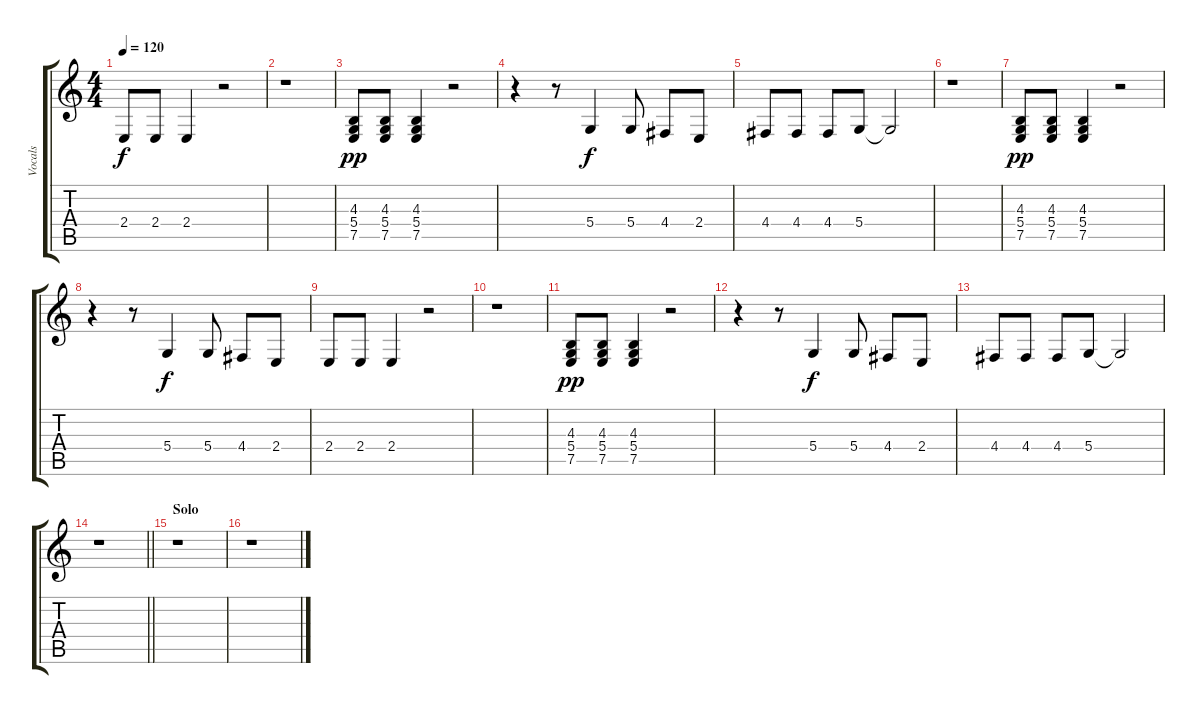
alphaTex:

\track ("Vocals" "Vocals") {instrument synthvoice}
\staff {score tabs}
\tuning (E4 B3 G3 D3 A2 E2) {hide}
\ts (4 4)
\tempo 120
\clef g2
\ks c
2.4.8{dy f} 2.4.8 2.4.4 r.2 |
r.1 |
(4.3 5.4 7.5).8{dy pp} (4.3 5.4 7.5).8 (4.3 5.4 7.5).4 r.2 |
r.4 r.8 5.4.4{dy f} 5.4.8 4.4.8 2.4.8 |
4.4.8 4.4.8 4.4.8 5.4.8 5.4{t}.2 |
r.1 |
(4.3 5.4 7.5).8{dy pp} (4.3 5.4 7.5).8 (4.3 5.4 7.5).4 r.2 |
r.4 r.8 5.4.4{dy f} 5.4.8 4.4.8 2.4.8 |
2.4.8 2.4.8 2.4.4 r.2 |
r.1 |
(4.3 5.4 7.5).8{dy pp} (4.3 5.4 7.5).8 (4.3 5.4 7.5).4 r.2 |
r.4 r.8 5.4.4{dy f} 5.4.8 4.4.8 2.4.8 |
4.4.8 4.4.8 4.4.8 5.4.8 5.4{t}.2 |
\barLineRight lightlight
r.1 |
\section ("" "Solo")
r.1 |
r.1
